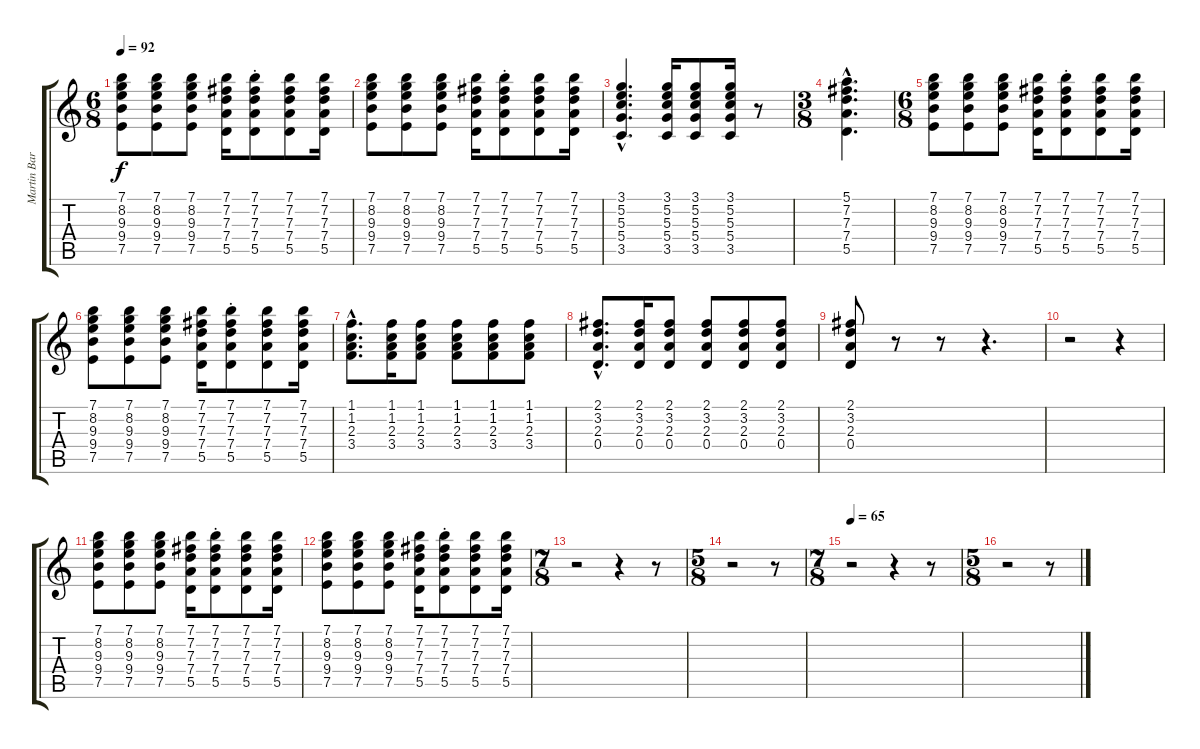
\track ("Martin Barre (Rhythm Guitar)" "Martin Bar") {instrument overdrivenguitar}
\staff {score tabs}
\tuning (E4 B3 G3 D3 A2 E2) {hide}
\ts (6 8)
\tempo 92
\clef g2
\ks c
(7.1 8.2 9.3 9.4 7.5).8{dy f} (7.1 8.2 9.3 9.4 7.5).8 (7.1 8.2 9.3 9.4 7.5).8 (7.1 7.2 7.3 7.4 5.5).16 (7.1{st} 7.2{st} 7.3{st} 7.4{st} 5.5{st}).8 (7.1 7.2 7.3 7.4 5.5).8 (7.1 7.2 7.3 7.4 5.5).16 |
(7.1 8.2 9.3 9.4 7.5).8 (7.1 8.2 9.3 9.4 7.5).8 (7.1 8.2 9.3 9.4 7.5).8 (7.1 7.2 7.3 7.4 5.5).16 (7.1{st} 7.2{st} 7.3{st} 7.4{st} 5.5{st}).8 (7.1 7.2 7.3 7.4 5.5).8 (7.1 7.2 7.3 7.4 5.5).16 |
(3.1{hac} 5.2{hac} 5.3{hac} 5.4{hac} 3.5{hac}).4{d} (3.1 5.2 5.3 5.4 3.5).16 (3.1 5.2 5.3 5.4 3.5).8 (3.1 5.2 5.3 5.4 3.5).16 r.8 |
\ts (3 8)
(5.1{hac} 7.2{hac} 7.3{hac} 7.4{hac} 5.5{hac}).4{d} |
\ts (6 8)
(7.1 8.2 9.3 9.4 7.5).8 (7.1 8.2 9.3 9.4 7.5).8 (7.1 8.2 9.3 9.4 7.5).8 (7.1 7.2 7.3 7.4 5.5).16 (7.1{st} 7.2{st} 7.3{st} 7.4{st} 5.5{st}).8 (7.1 7.2 7.3 7.4 5.5).8 (7.1 7.2 7.3 7.4 5.5).16 |
(7.1 8.2 9.3 9.4 7.5).8 (7.1 8.2 9.3 9.4 7.5).8 (7.1 8.2 9.3 9.4 7.5).8 (7.1 7.2 7.3 7.4 5.5).16 (7.1{st} 7.2{st} 7.3{st} 7.4{st} 5.5{st}).8 (7.1 7.2 7.3 7.4 5.5).8 (7.1 7.2 7.3 7.4 5.5).16 |
(1.1{hac} 1.2{hac} 2.3{hac} 3.4{hac}).8{d} (1.1 1.2 2.3 3.4).16 (1.1 1.2 2.3 3.4).8 (1.1 1.2 2.3 3.4).8 (1.1 1.2 2.3 3.4).8 (1.1 1.2 2.3 3.4).8 |
(2.1{hac} 3.2{hac} 2.3{hac} 0.4{hac}).8{d} (2.1 3.2 2.3 0.4).16 (2.1 3.2 2.3 0.4).8 (2.1 3.2 2.3 0.4).8 (2.1 3.2 2.3 0.4).8 (2.1 3.2 2.3 0.4).8 |
(2.1 3.2 2.3 0.4).8 r.8 r.8 r.4{d} |
r.2 r.4 |
(7.1 8.2 9.3 9.4 7.5).8 (7.1 8.2 9.3 9.4 7.5).8 (7.1 8.2 9.3 9.4 7.5).8 (7.1 7.2 7.3 7.4 5.5).16 (7.1{st} 7.2{st} 7.3{st} 7.4{st} 5.5{st}).8 (7.1 7.2 7.3 7.4 5.5).8 (7.1 7.2 7.3 7.4 5.5).16 |
(7.1 8.2 9.3 9.4 7.5).8 (7.1 8.2 9.3 9.4 7.5).8 (7.1 8.2 9.3 9.4 7.5).8 (7.1 7.2 7.3 7.4 5.5).16 (7.1{st} 7.2{st} 7.3{st} 7.4{st} 5.5{st}).8 (7.1 7.2 7.3 7.4 5.5).8 (7.1 7.2 7.3 7.4 5.5).16 |
\ts (7 8)
r.2 r.4 r.8 |
\ts (5 8)
r.2 r.8 |
\ts (7 8)
\tempo 65
r.2 r.4 r.8 |
\ts (5 8)
r.2 r.8
